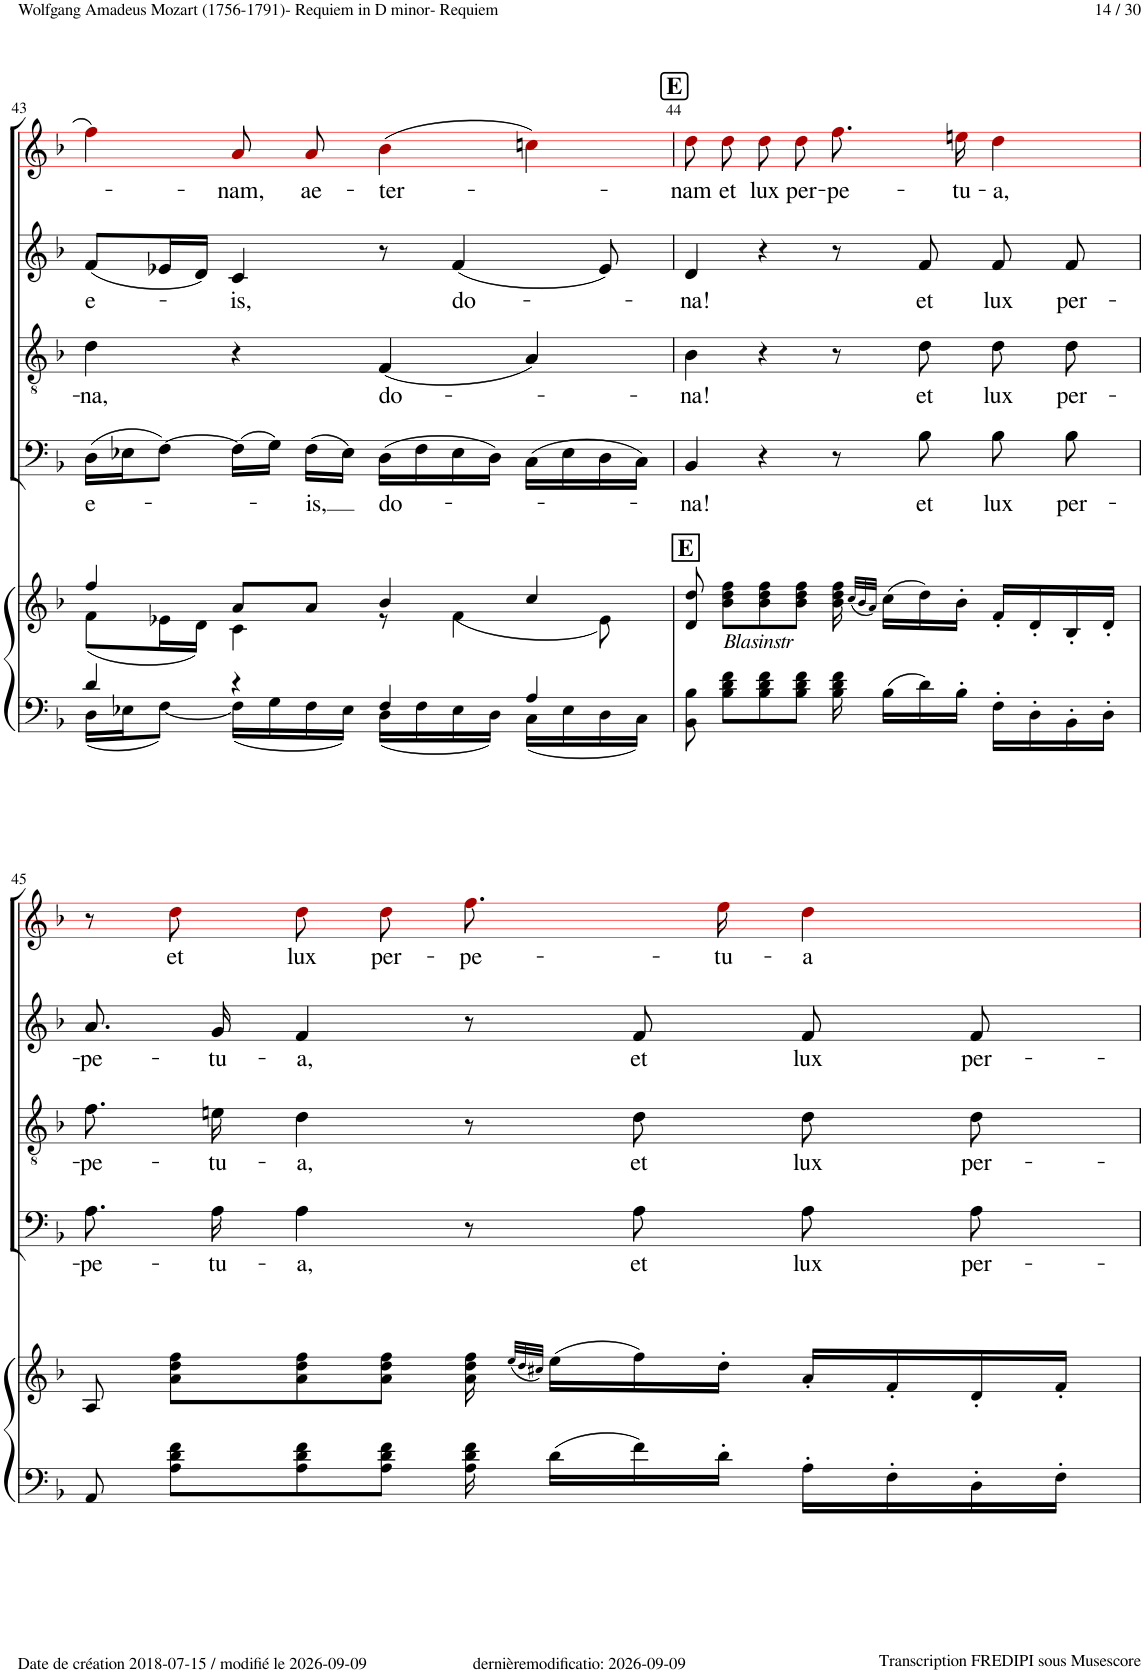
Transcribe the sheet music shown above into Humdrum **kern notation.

**kern	**kern	**kern	**text	**kern	**text	**kern	**text	**kern	**text
*part5	*part5	*part4	*part4	*part3	*part3	*part2	*part2	*part1	*part1
*staff6	*staff5	*staff4	*staff4	*staff3	*staff3	*staff2	*staff2	*staff1	*staff1
*I"Piano	*	*I"Basso Chorus	*	*I"Tenor Chorus	*	*I"Alto Chorus	*	*I"Soprano Chorus	*
*I'Pno	*	*I'Ch	*	*I'Ch	*	*I'Ch	*	*	*
!!LO:PB:g=z
*clefF4	*clefG2	*clefF4	*	*clefGv2	*	*clefG2	*	*clefG2	*
*	*	*	*	*	*	*	*	*ITrd1c2	*
*k[b-]	*k[b-]	*k[b-]	*	*k[b-]	*	*k[b-]	*	*k[b-]	*
*M4/4	*M4/4	*M4/4	*	*M4/4	*	*M4/4	*	*M4/4	*
*met(c)	*met(c)	*met(c)	*	*met(c)	*	*met(c)	*	*met(c)	*
=43	=43	=43	=43	=43	=43	=43	=43	=43	=43
*^	*^	*	*	*	*	*	*	*	*
!	!	!	!	!	!LO:LY:b	!	!LO:LY:b	!	!LO:LY:b	!	!
4d/	16D\LL	4ff/	(8f\L	(16D!\LL	e-	4d!\	-na,	(8f!/L	e-	4ff!i\	.
.	16E-X\J	.	.	16E-X!\J	.	.	.	.	.	.	.
.	[8F\J	.	16e-X\L	[8F!\J)	.	.	.	16e-X!/L	.	.	.
.	.	.	16d\JJ)	.	.	.	.	16d!/JJ)	.	.	.
!	!	!	!	!	!	!	!	!	!LO:LY:b	!	!LO:LY:b
4r	16F\LL]	8a/L	4c\	(16F!\LL]	.	4r	.	4c!/	-is,	8a!i/L	-nam,
.	16G\	.	.	16G!\JJ)	.	.	.	.	.	.	.
!	!	!	!	!	!LO:LY:b	!	!	!	!	!	!LO:LY:b
.	16F\	8a/J	.	(16F!\LL	-is,	.	.	.	.	8a!i/J	ae-
.	16E-\JJ	.	.	16E-!\JJ)	.	.	.	.	.	.	.
!	!	!	!	!	!LO:LY:b	!	!LO:LY:b	!	!	!	!LO:LY:b
4F/	16D\LL	4b-/	8r	(16D!\LL	do-	(4F!/	do-	8r	.	(4b-!i\	-ter-
.	16F\	.	.	16F!\	.	.	.	.	.	.	.
!	!	!	!	!	!	!	!	!	!LO:LY:b	!	!
.	16E-\	.	(4f\	16E-!\	.	.	.	(4f!/	do-	.	.
.	16D\JJ	.	.	16D!\JJ)	.	.	.	.	.	.	.
4A/	16C\LL	4cc/	.	(16C!\LL	.	4A!/)	.	.	.	4ccn!i\)	.
.	16E-\	.	.	16E-!\	.	.	.	.	.	.	.
.	16D\	.	8e-\)	16D!\	.	.	.	8e-!/)	.	.	.
.	16C\JJ	.	.	16C!\JJ)	.	.	.	.	.	.	.
*	*	*v	*v	*	*	*	*	*	*	*	*
=44	=44	=44	=44	=44	=44	=44	=44	=44	=44	=44
!	!	!LO:TX:a:B:t=E	!	!	!	!	!	!	!	!
!	!	!	!	!LO:LY:b	!	!LO:LY:b	!	!LO:LY:b	!	!LO:LY:b
*v	*v	*	*	*	*	*	*	*	*	*
8BB-\ 8B-\	8d/ 8dd/	4BB-!/	-na!	4B-!\	-na!	4d!/	-na!	8dd!i\L	-nam
!	!LO:TX:b:i:t=Blasinstr	!	!	!	!	!	!	!	!
!	!	!	!	!	!	!	!	!	!LO:LY:b
8B-\ 8d\ 8f\L	8b-\ 8dd\ 8ff\L	.	.	.	.	.	.	8dd!i\J	et
!	!	!	!	!	!	!	!	!	!LO:LY:b
8B-\ 8d\ 8f\	8b-\ 8dd\ 8ff\	4r	.	4r	.	4r	.	8dd!i\L	lux
!	!	!	!	!	!	!	!	!	!LO:LY:b
8B-\ 8d\ 8f\J	8b-\ 8dd\ 8ff\J	.	.	.	.	.	.	8dd!i\J	per-
!	!	!	!	!	!	!	!	!	!LO:LY:b
16B-\ 16d\ 16f\	16b-\ 16dd\ 16ff\	8r	.	8r	.	8r	.	8.ff!i\L	-pe-
.	(32qcc/LLL	.	.	.	.	.	.	.	.
.	32qb-/	.	.	.	.	.	.	.	.
.	32qa/JJJ)	.	.	.	.	.	.	.	.
16B-\LL	(16cc\LL	.	.	.	.	.	.	.	.
!	!	!	!LO:LY:b	!	!LO:LY:b	!	!LO:LY:b	!	!
16d\	16dd\)	8B-!\	et	8d!\	et	8f!/	et	.	.
!	!	!	!	!	!	!	!	!	!LO:LY:b
16B-'\JJ	16b-'\JJ	.	.	.	.	.	.	16een!i\Jk	-tu-
!	!	!	!LO:LY:b	!	!LO:LY:b	!	!LO:LY:b	!	!LO:LY:b
16F'\LL	16f'/LL	8B-!\	lux	8d!\L	lux	8f!/	lux	4dd!i\	-a,
16D'\	16d'/	.	.	.	.	.	.	.	.
!	!	!	!LO:LY:b	!	!LO:LY:b	!	!LO:LY:b	!	!
16BB-'\	16B-'/	8B-!\	per-	8d!\J	per-	8f!/	per-	.	.
16D'\JJ	16d'/JJ	.	.	.	.	.	.	.	.
!!LO:LB:g=z
=45	=45	=45	=45	=45	=45	=45	=45	=45	=45
!	!	!	!LO:LY:b	!	!LO:LY:b	!	!LO:LY:b	!	!
8AA/	8A/	8.A!\	-pe-	8.f!\L	-pe-	8.a!/	-pe-	8r	.
!	!	!	!	!	!	!	!	!	!LO:LY:b
8A\ 8d\ 8f\L	8a\ 8dd\ 8ff\L	.	.	.	.	.	.	8dd!i\	et
!	!	!	!LO:LY:b	!	!LO:LY:b	!	!LO:LY:b	!	!
.	.	16A!\	-tu-	16en!\Jk	-tu-	16g!/	-tu-	.	.
!	!	!	!LO:LY:b	!	!LO:LY:b	!	!LO:LY:b	!	!LO:LY:b
8A\ 8d\ 8f\	8a\ 8dd\ 8ff\	4A!\	-a,	4d!\	-a,	4f!/	-a,	8dd!i\L	lux
!	!	!	!	!	!	!	!	!	!LO:LY:b
8A\ 8d\ 8f\J	8a\ 8dd\ 8ff\J	.	.	.	.	.	.	8dd!i\J	per-
!	!	!	!	!	!	!	!	!	!LO:LY:b
16A\ 16d\ 16f\	16a\ 16dd\ 16ff\	8r	.	8r	.	8r	.	8.ff!i\L	-pe-
.	(32qee/LLL	.	.	.	.	.	.	.	.
.	32qdd/	.	.	.	.	.	.	.	.
.	32qcc#X/JJJ)	.	.	.	.	.	.	.	.
16d\LL	(16ee\LL	.	.	.	.	.	.	.	.
!	!	!	!LO:LY:b	!	!LO:LY:b	!	!LO:LY:b	!	!
16f\	16ff\)	8A!\	et	8d!\	et	8f!/	et	.	.
!	!	!	!	!	!	!	!	!	!LO:LY:b
16d'\JJ	16dd'\JJ	.	.	.	.	.	.	16ee!i\Jk	-tu-
!	!	!	!LO:LY:b	!	!LO:LY:b	!	!LO:LY:b	!	!LO:LY:b
16A'\LL	16a'/LL	8A!\	lux	8d!\L	lux	8f!/	lux	4dd!i\	-a
16F'\	16f'/	.	.	.	.	.	.	.	.
!	!	!	!LO:LY:b	!	!LO:LY:b	!	!LO:LY:b	!	!
16D'\	16d'/	8A!\	per-	8d!\J	per-	8f!/	per-	.	.
16F'\JJ	16f'/JJ	.	.	.	.	.	.	.	.
=	=	=	=	=	=	=	=	=	=
*-	*-	*-	*-	*-	*-	*-	*-	*-	*-
